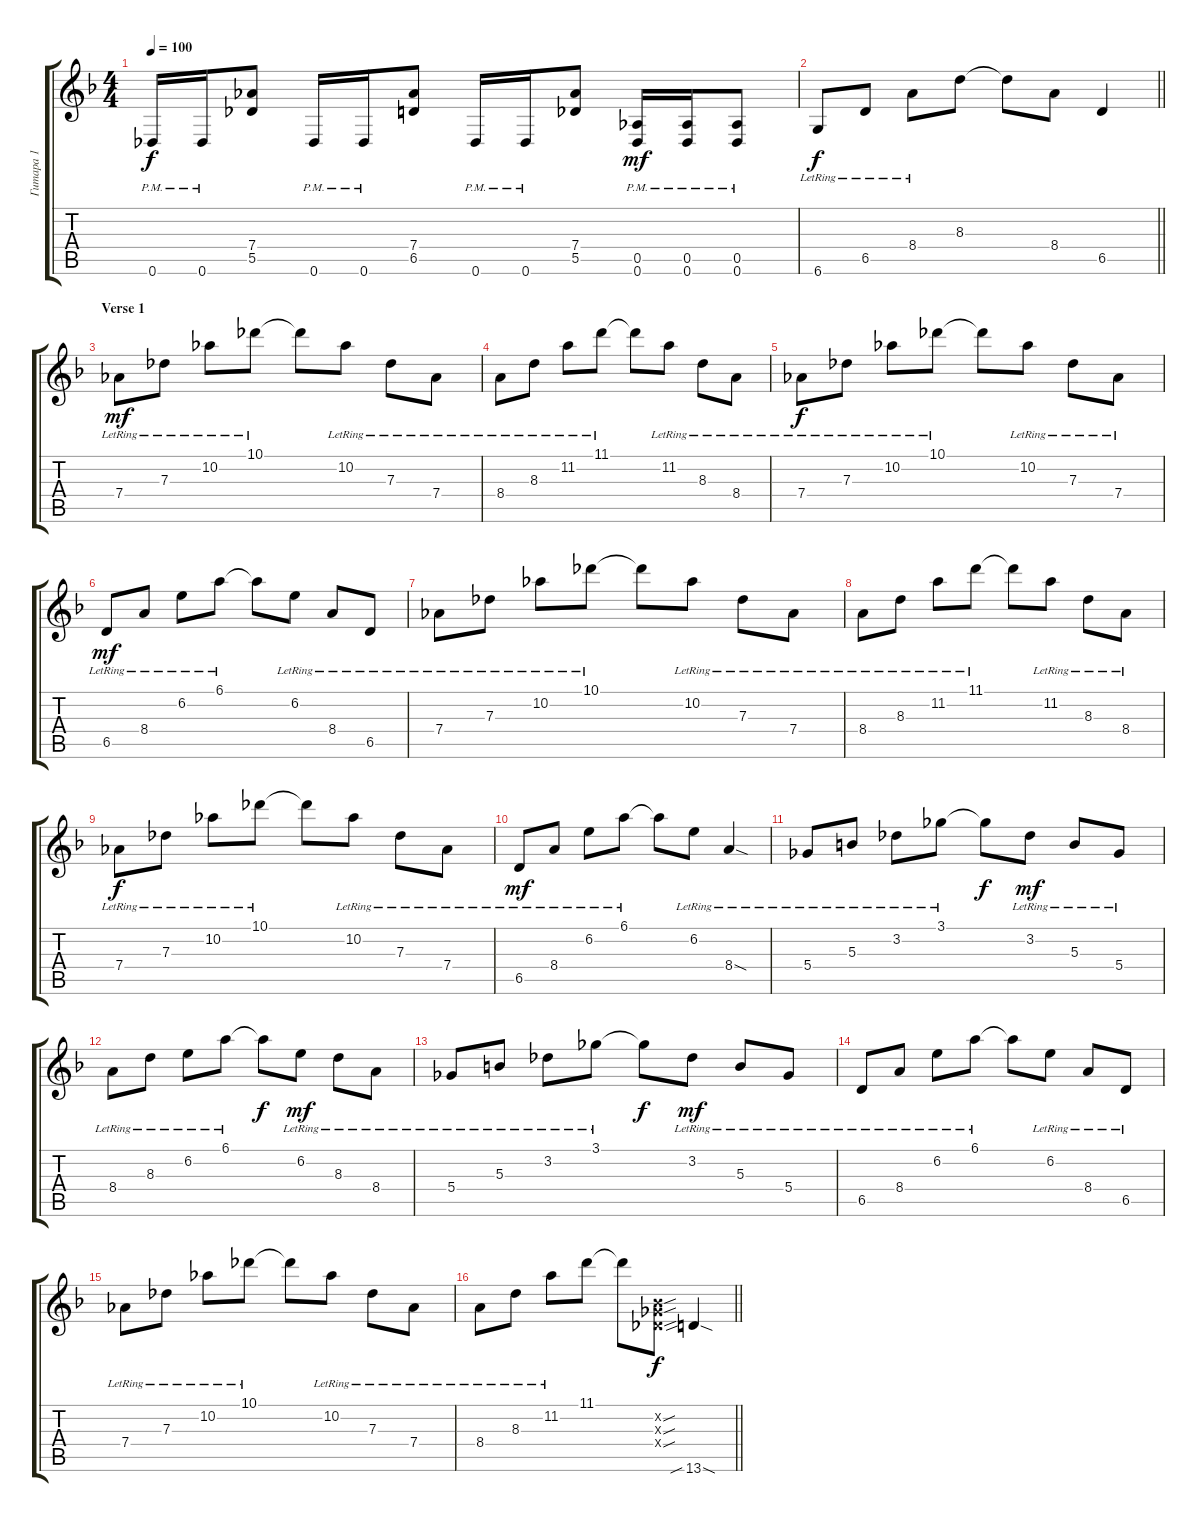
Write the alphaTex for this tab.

\track ("Гитара 1" "Гитара 1") {instrument distortionguitar}
\staff {score tabs}
\tuning (Eb4 Bb3 Gb3 Db3 Ab2 Db2) {hide}
\ts (4 4)
\tempo 100
\clef g2
\ks dminor
0.6{pm}.16{dy f} 0.6{pm}.16 (7.4 5.5).8 0.6{pm}.16 0.6{pm}.16 (7.4 6.5).8 0.6{pm}.16 0.6{pm}.16 (7.4 5.5).8 (0.5{pm} 0.6{pm}).16{dy mf} (0.5{pm} 0.6{pm}).16 (0.5{pm} 0.6{pm}).8 |
\barLineRight lightlight
6.6{lr}.8{dy f} 6.5{lr}.8 8.4{lr}.8 8.3.8 8.3{t}.8 8.4.8 6.5.4 |
\section ("" "Verse 1")
7.4{lr}.8{dy mf instrument electricguitarclean} 7.3{lr}.8 10.2{lr}.8 10.1{lr}.8 10.1{t}.8 10.2{lr}.8 7.3{lr}.8 7.4{lr}.8 |
8.4{lr}.8 8.3{lr}.8 11.2{lr}.8 11.1{lr}.8 11.1{t}.8 11.2{lr}.8 8.3{lr}.8 8.4{lr}.8 |
7.4{lr}.8{dy f} 7.3{lr}.8 10.2{lr}.8 10.1{lr}.8 10.1{t}.8 10.2{lr}.8 7.3{lr}.8 7.4{lr}.8 |
6.5{lr}.8{dy mf} 8.4{lr}.8 6.2{lr}.8 6.1{lr}.8 6.1{t}.8 6.2{lr}.8 8.4{lr}.8 6.5{lr}.8 |
7.4{lr}.8 7.3{lr}.8 10.2{lr}.8 10.1{lr}.8 10.1{t}.8 10.2{lr}.8 7.3{lr}.8 7.4{lr}.8 |
8.4{lr}.8 8.3{lr}.8 11.2{lr}.8 11.1{lr}.8 11.1{t}.8 11.2{lr}.8 8.3{lr}.8 8.4{lr}.8 |
7.4{lr}.8{dy f} 7.3{lr}.8 10.2{lr}.8 10.1{lr}.8 10.1{t}.8 10.2{lr}.8 7.3{lr}.8 7.4{lr}.8 |
6.5{lr}.8{dy mf} 8.4{lr}.8 6.2{lr}.8 6.1{lr}.8 6.1{t}.8 6.2{lr}.8 8.4{sod lr}.4 |
5.4{lr}.8 5.3{lr}.8 3.2{lr}.8 3.1{lr}.8 3.1{t}.8{dy f} 3.2{lr}.8{dy mf} 5.3{lr}.8 5.4{lr}.8 |
8.4{lr}.8 8.3{lr}.8 6.2{lr}.8 6.1{lr}.8 6.1{t}.8{dy f} 6.2{lr}.8{dy mf} 8.3{lr}.8 8.4{lr}.8 |
5.4{lr}.8 5.3{lr}.8 3.2{lr}.8 3.1{lr}.8 3.1{t}.8{dy f} 3.2{lr}.8{dy mf} 5.3{lr}.8 5.4{lr}.8 |
6.5{lr}.8 8.4{lr}.8 6.2{lr}.8 6.1{lr}.8 6.1{t}.8 6.2{lr}.8 8.4{lr}.8 6.5{lr}.8 |
7.4{lr}.8 7.3{lr}.8 10.2{lr}.8 10.1{lr}.8 10.1{t}.8 10.2{lr}.8 7.3{lr}.8 7.4{lr}.8 |
\barLineRight lightlight
8.4{lr}.8 8.3{lr}.8 11.2{lr}.8 11.1.8 11.1{t}.8 (0.2{sou x} 0.3{sou x} 0.4{sou x}).8{dy f instrument distortionguitar} 13.6{sib sod}.4
